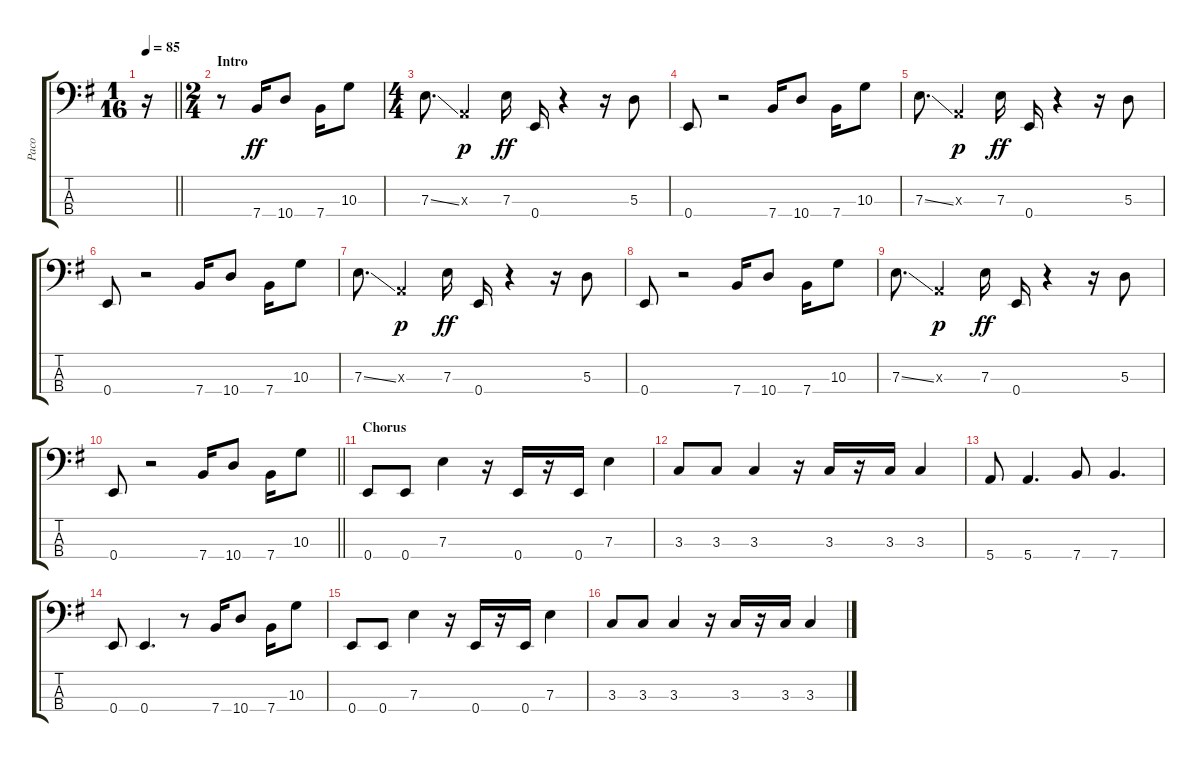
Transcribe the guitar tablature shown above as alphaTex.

\track ("Paco" "Paco") {instrument electricbassfinger}
\staff {score tabs}
\tuning (G2 D2 A1 E1) {hide}
\ts (1 16)
\tempo 85
\clef f4
\barLineRight lightlight
\ks g
r.16{dy ff instrument electricbassfinger} |
\ts (2 4)
\section ("" "Intro")
r.8 7.4.16 10.4.8 7.4.16 10.3.8 |
\ts (4 4)
7.3{ss}.8{d} 0.3{x}.4{dy p} 7.3.16{dy ff} 0.4.16 r.4 r.16 5.3.8 |
0.4.8 r.2 7.4.16 10.4.8 7.4.16 10.3.8 |
7.3{ss}.8{d} 0.3{x}.4{dy p} 7.3.16{dy ff} 0.4.16 r.4 r.16 5.3.8 |
0.4.8 r.2 7.4.16 10.4.8 7.4.16 10.3.8 |
7.3{ss}.8{d} 0.3{x}.4{dy p} 7.3.16{dy ff} 0.4.16 r.4 r.16 5.3.8 |
0.4.8 r.2 7.4.16 10.4.8 7.4.16 10.3.8 |
7.3{ss}.8{d} 0.3{x}.4{dy p} 7.3.16{dy ff} 0.4.16 r.4 r.16 5.3.8 |
\barLineRight lightlight
0.4.8 r.2 7.4.16 10.4.8 7.4.16 10.3.8 |
\section ("" "Chorus")
0.4.8 0.4.8 7.3.4 r.16 0.4.16 r.16 0.4.16 7.3.4 |
3.3.8 3.3.8 3.3.4 r.16 3.3.16 r.16 3.3.16 3.3.4 |
5.4.8 5.4.4{d} 7.4.8 7.4.4{d} |
0.4.8 0.4.4{d} r.8 7.4.16 10.4.8 7.4.16 10.3.8 |
0.4.8 0.4.8 7.3.4 r.16 0.4.16 r.16 0.4.16 7.3.4 |
3.3.8 3.3.8 3.3.4 r.16 3.3.16 r.16 3.3.16 3.3.4
